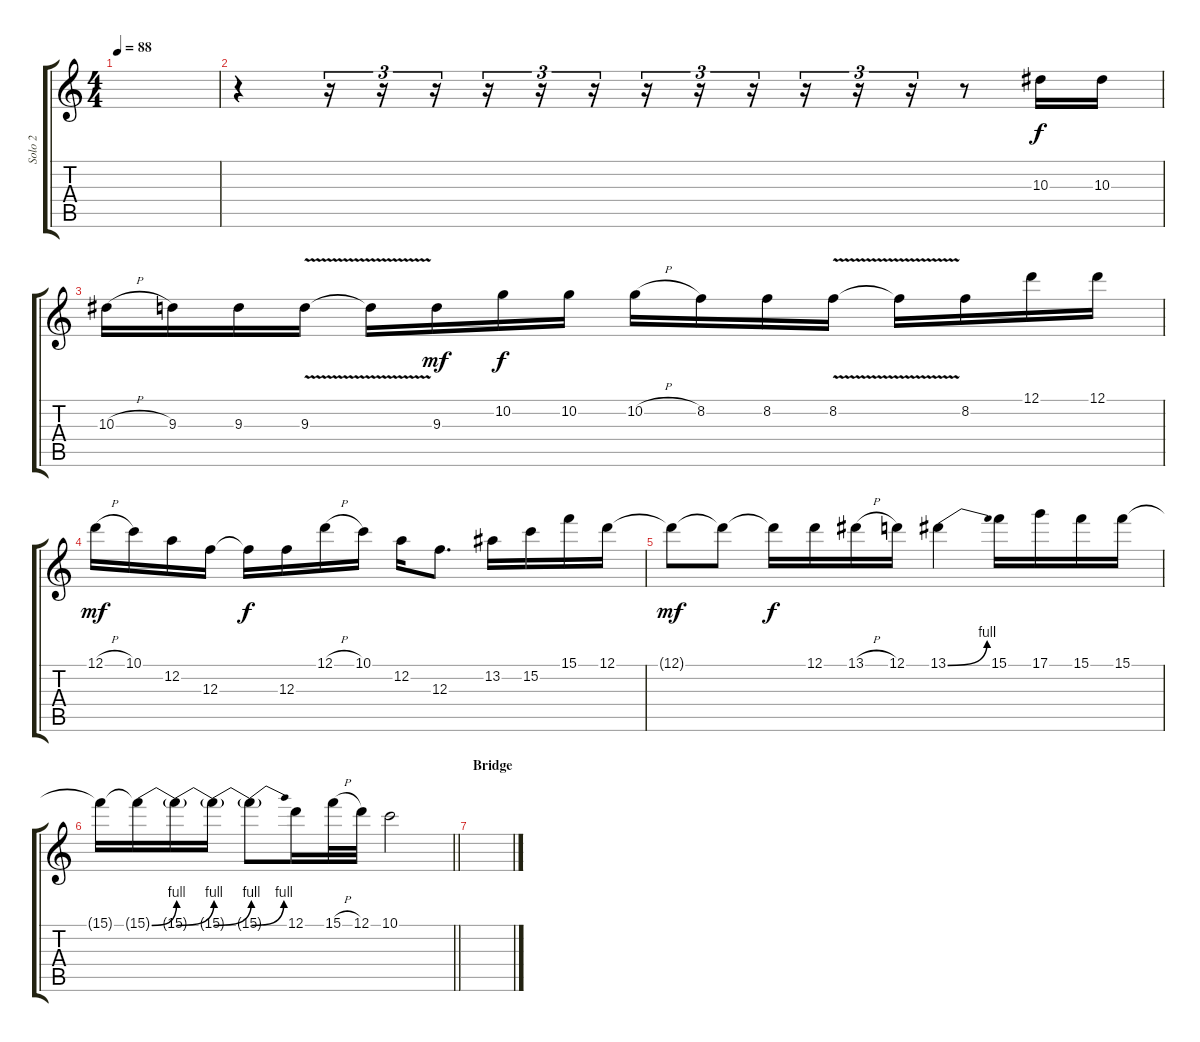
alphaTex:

\track ("Solo 2" "Solo 2") {instrument distortionguitar}
\staff {score tabs}
\tuning (D4 A3 F3 C3 G2 D2) {hide}
\ts (4 4)
\tempo 88
\clef g2
\ks c
|
r.4 r.16{tu (3 2)} r.16{tu (3 2)} r.16{tu (3 2)} r.16{tu (3 2)} r.16{tu (3 2)} r.16{tu (3 2)} r.16{tu (3 2)} r.16{tu (3 2)} r.16{tu (3 2)} r.16{tu (3 2)} r.16{tu (3 2)} r.16{tu (3 2)} r.8 10.3.16 10.3.16 |
10.3{h}.16 9.3.16 9.3.16 9.3{v}.16 9.3{t}.16{dy f} 9.3.16{dy mf} 10.2.16{dy f} 10.2.16 10.2{h}.16 8.2.16 8.2.16 8.2{v}.16 8.2{t}.16 8.2.16 12.1.16 12.1.16 |
12.1{h}.16{dy mf} 10.1.16 12.2.16 12.3.16 12.3{t}.16{dy f} 12.3.16 12.1{h}.16 10.1.16 12.2.16 12.3.8{d} 13.2.16 15.2.16 15.1.16 12.1.16 |
12.1{t}.8{dy mf} 12.1{t}.8 12.1{t}.16{dy f} 12.1.16 13.1{h}.16 12.1.16 13.1{be (bend 0 0 60 4)}.4 15.1.16 17.1.16 15.1.16 15.1.16 |
\barLineRight lightlight
15.1{t}.16 15.1{be (bend 0 0 60 4) t}.16 15.1{be (bend 0 0 60 4) t}.16 15.1{be (bend 0 0 60 4) t}.16 15.1{be (bend 0 0 60 4) t}.8 12.1.16 15.1{h}.32 12.1.32 10.1.2 |
\section ("" "Bridge")
